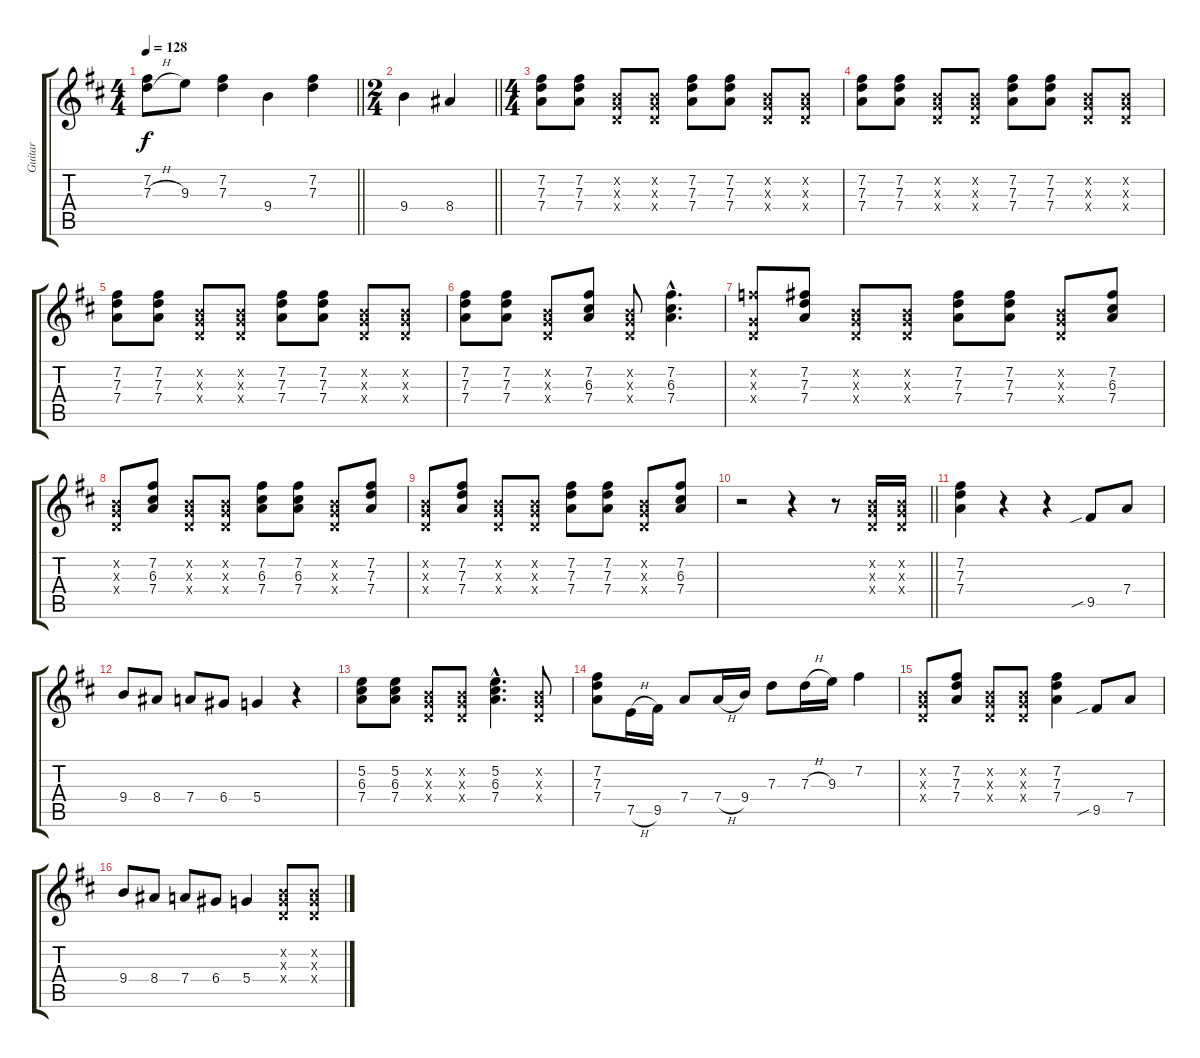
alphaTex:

\track ("Guitar" "Guitar") {instrument overdrivenguitar}
\staff {score tabs}
\tuning (E4 B3 G3 D3 A2 E2) {hide}
\ts (4 4)
\tempo 128
\clef g2
\barLineRight lightlight
\ks d
(7.2 7.3{h}).8{dy f instrument overdrivenguitar} 9.3.8 (7.2 7.3).4 9.4.4 (7.2 7.3).4 |
\ts (2 4)
\barLineRight lightlight
9.4.4 8.4.4 |
\ts (4 4)
(7.2 7.3 7.4).8 (7.2 7.3 7.4).8 (0.2{x} 0.3{x} 0.4{x}).8 (0.2{x} 0.3{x} 0.4{x}).8 (7.2 7.3 7.4).8 (7.2 7.3 7.4).8 (0.2{x} 0.3{x} 0.4{x}).8 (0.2{x} 0.3{x} 0.4{x}).8 |
(7.2 7.3 7.4).8 (7.2 7.3 7.4).8 (0.2{x} 0.3{x} 0.4{x}).8 (0.2{x} 0.3{x} 0.4{x}).8 (7.2 7.3 7.4).8 (7.2 7.3 7.4).8 (0.2{x} 0.3{x} 0.4{x}).8 (0.2{x} 0.3{x} 0.4{x}).8 |
(7.2 7.3 7.4).8 (7.2 7.3 7.4).8 (0.2{x} 0.3{x} 0.4{x}).8 (0.2{x} 0.3{x} 0.4{x}).8 (7.2 7.3 7.4).8 (7.2 7.3 7.4).8 (0.2{x} 0.3{x} 0.4{x}).8 (0.2{x} 0.3{x} 0.4{x}).8 |
(7.2 7.3 7.4).8 (7.2 7.3 7.4).8 (0.2{x} 0.3{x} 0.4{x}).8 (7.2 6.3 7.4).8 (0.2{x} 0.3{x} 0.4{x}).8 (7.2{hac} 6.3{hac} 7.4{hac}).4{d} |
(6.2{x} 0.3{x} 0.4{x}).8 (7.2 7.3 7.4).8 (0.2{x} 0.3{x} 0.4{x}).8 (0.2{x} 0.3{x} 0.4{x}).8 (7.2 7.3 7.4).8 (7.2 7.3 7.4).8 (0.2{x} 0.3{x} 0.4{x}).8 (7.2 6.3 7.4).8 |
(0.2{x} 0.3{x} 0.4{x}).8 (7.2 6.3 7.4).8 (0.2{x} 0.3{x} 0.4{x}).8 (0.2{x} 0.3{x} 0.4{x}).8 (7.2 6.3 7.4).8 (7.2 6.3 7.4).8 (0.2{x} 0.3{x} 0.4{x}).8 (7.2 7.3 7.4).8 |
(0.2{x} 0.3{x} 0.4{x}).8 (7.2 7.3 7.4).8 (0.2{x} 0.3{x} 0.4{x}).8 (0.2{x} 0.3{x} 0.4{x}).8 (7.2 7.3 7.4).8 (7.2 7.3 7.4).8 (0.2{x} 0.3{x} 0.4{x}).8 (7.2 6.3 7.4).8 |
\barLineRight lightlight
r.2 r.4 r.8 (0.2{x} 0.3{x} 0.4{x}).16 (0.2{x} 0.3{x} 0.4{x}).16 |
(7.2 7.3 7.4).4 r.4 r.4 9.5{sib}.8 7.4.8 |
9.4.8 8.4.8 7.4.8 6.4.8 5.4.4 r.4 |
(5.2 6.3 7.4).8 (5.2 6.3 7.4).8 (0.2{x} 0.3{x} 0.4{x}).8 (0.2{x} 0.3{x} 0.4{x}).8 (5.2{hac} 6.3{hac} 7.4{hac}).4{d} (0.2{x} 0.3{x} 0.4{x}).8 |
(7.2 7.3 7.4).8 7.5{h}.16 9.5.16 7.4.8 7.4{h}.16 9.4.16 7.3.8 7.3{h}.16 9.3.16 7.2.4 |
(0.2{x} 0.3{x} 0.4{x}).8 (7.2 7.3 7.4).8 (0.2{x} 0.3{x} 0.4{x}).8 (0.2{x} 0.3{x} 0.4{x}).8 (7.2 7.3 7.4).4 9.5{sib}.8 7.4.8 |
9.4.8 8.4.8 7.4.8 6.4.8 5.4.4 (0.2{x} 0.3{x} 0.4{x}).8 (0.2{x} 0.3{x} 0.4{x}).8
